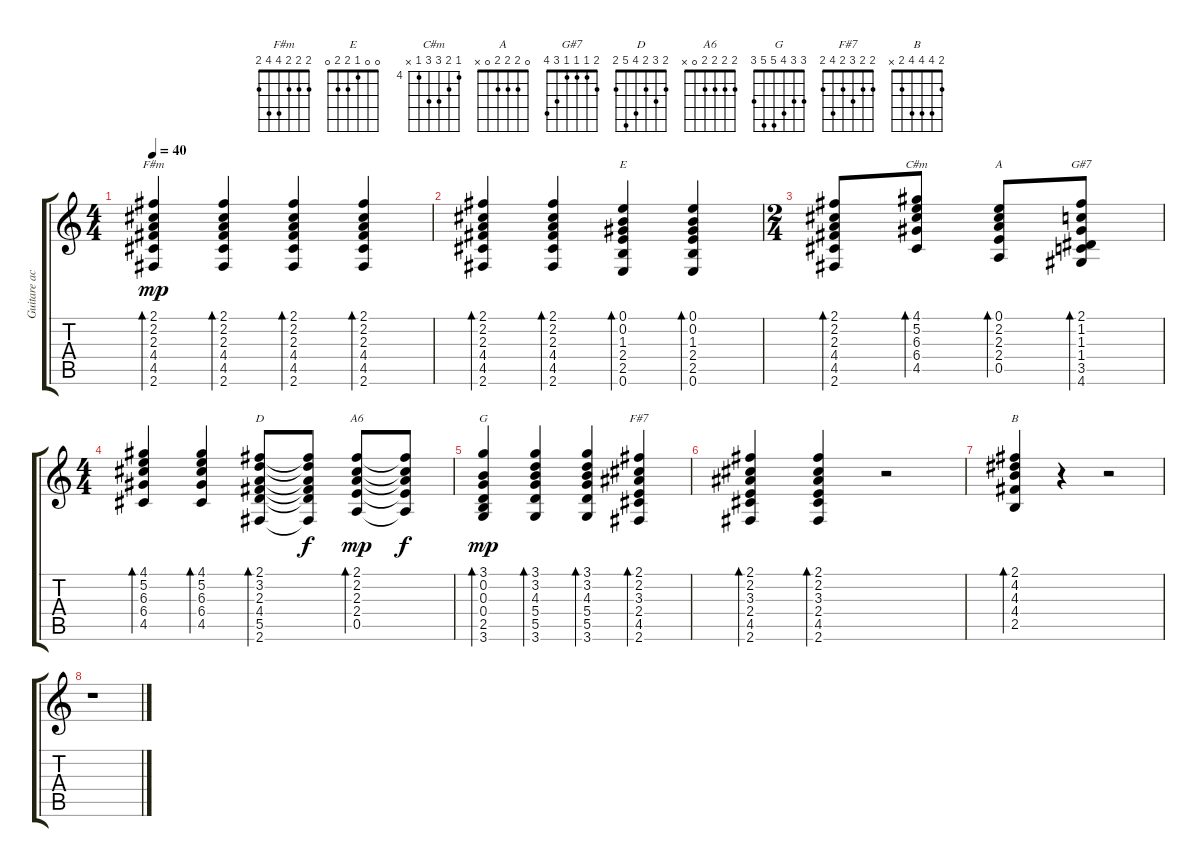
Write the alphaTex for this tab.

\track ("Guitare accompagnement" "Guitare ac") {instrument acousticguitarnylon}
\staff {score tabs}
\tuning (E4 B3 G3 D3 A2 E2) {hide}
\chord ("F#m" 2 2 2 4 4 2)
\chord ("E" 0 0 1 2 2 0)
\chord ("C#m" 4 5 6 6 4 x) {firstfret 4}
\chord ("A" 0 2 2 2 0 x)
\chord ("G#7" 2 1 1 1 3 4)
\chord ("D" 2 3 2 4 5 2)
\chord ("A6" 2 2 2 2 0 x)
\chord ("G" 3 3 4 5 5 3)
\chord ("F#7" 2 2 3 2 4 2)
\chord ("B" 2 4 4 4 2 x)
\ts (4 4)
\tempo 40
\clef g2
\ks c
(2.1 2.2 2.3 4.4 4.5 2.6).4{bd 60 ch "F#m" dy mp} (2.1 2.2 2.3 4.4 4.5 2.6).4{bd 60} (2.1 2.2 2.3 4.4 4.5 2.6).4{bd 60} (2.1 2.2 2.3 4.4 4.5 2.6).4{bd 60} |
(2.1 2.2 2.3 4.4 4.5 2.6).4{bd 60} (2.1 2.2 2.3 4.4 4.5 2.6).4{bd 60} (0.1 0.2 1.3 2.4 2.5 0.6).4{bd 60 ch "E"} (0.1 0.2 1.3 2.4 2.5 0.6).4{bd 60} |
\ts (2 4)
(2.1 2.2 2.3 4.4 4.5 2.6).8{bd 60} (4.1 5.2 6.3 6.4 4.5).8{bd 60 ch "C#m"} (0.1 2.2 2.3 2.4 0.5).8{bd 60 ch "A"} (2.1 1.2 1.3 1.4 3.5 4.6).8{bd 60 ch "G#7"} |
\ts (4 4)
(4.1 5.2 6.3 6.4 4.5).4{bd 60} (4.1 5.2 6.3 6.4 4.5).4{bd 60} (2.1 3.2 2.3 4.4 5.5 2.6).8{bd 60 ch "D"} (2.1{t} 3.2{t} 2.3{t} 4.4{t} 5.5{t} 2.6{t}).8{dy f} (2.1 2.2 2.3 2.4 0.5).8{bd 60 ch "A6" dy mp} (2.1{t} 2.2{t} 2.3{t} 2.4{t} 0.5{t}).8{dy f} |
(3.1 0.2 0.3 0.4 2.5 3.6).4{bd 60 ch "G" dy mp} (3.1 3.2 4.3 5.4 5.5 3.6).4{bd 60} (3.1 3.2 4.3 5.4 5.5 3.6).4{bd 60} (2.1 2.2 3.3 2.4 4.5 2.6).4{bd 60 ch "F#7"} |
(2.1 2.2 3.3 2.4 4.5 2.6).4{bd 120} (2.1 2.2 3.3 2.4 4.5 2.6).4{bd 120} r.2 |
(2.1 4.2 4.3 4.4 2.5).4{bd 120 ch "B"} r.4 r.2 |
r.1
